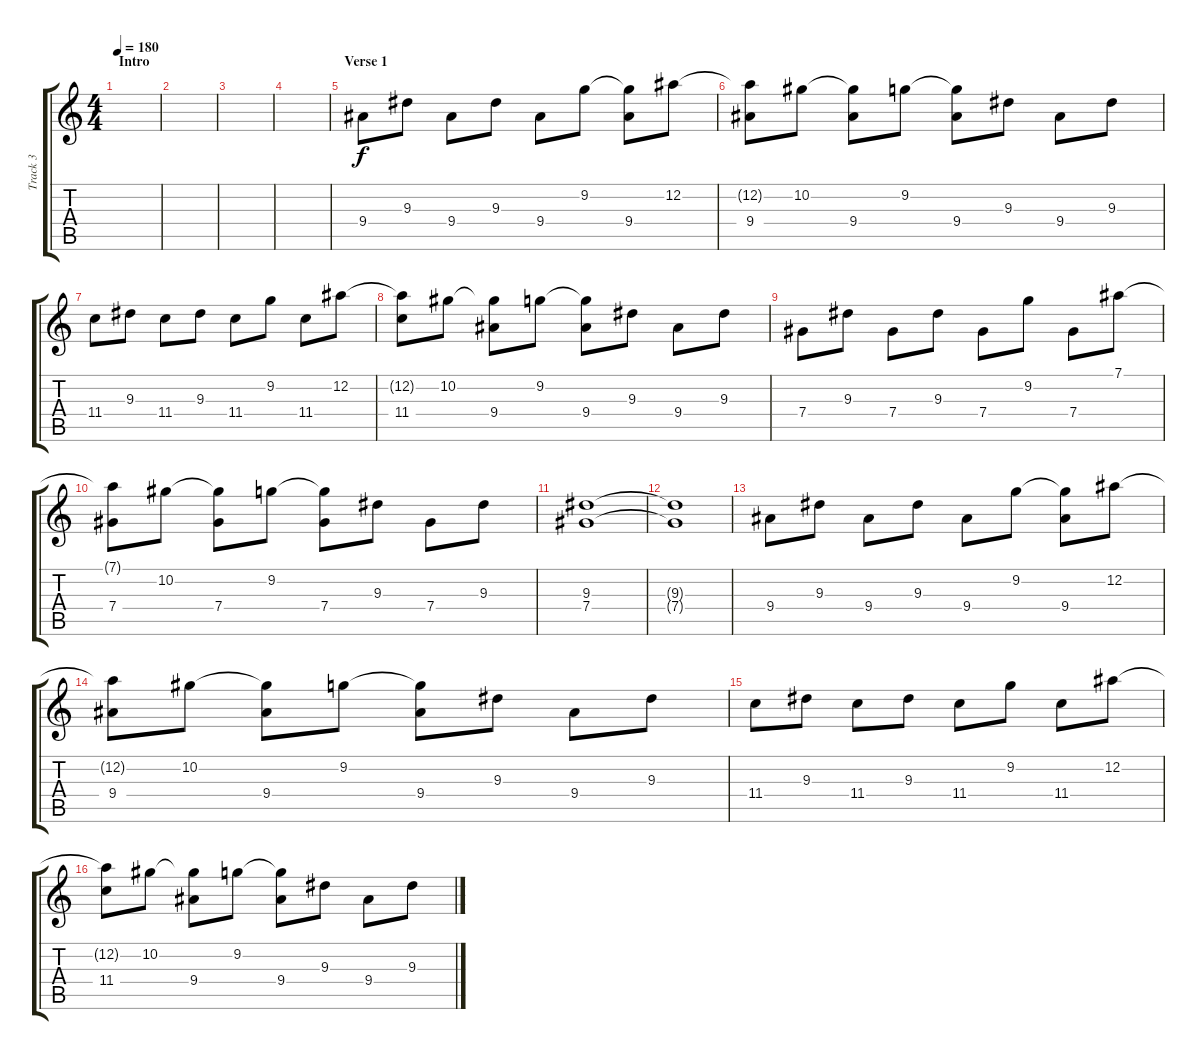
\track ("Track 3" "Track 3") {instrument electricguitarclean}
\staff {score tabs}
\tuning (Eb4 Bb3 Gb3 Db3 Ab2 Eb2) {hide}
\ts (4 4)
\section ("" "Intro")
\tempo 180
\clef g2
\ks c
|
|
|
|
\section ("" "Verse 1")
9.4.8{instrument electricguitarclean} 9.3.8 9.4.8 9.3.8 9.4.8 9.2.8 (9.2{t} 9.4).8 12.2.8 |
(12.2{t} 9.4).8 10.2.8 (10.2{t} 9.4).8 9.2.8 (9.2{t} 9.4).8 9.3.8 9.4.8 9.3.8 |
11.4.8 9.3.8 11.4.8 9.3.8 11.4.8 9.2.8 11.4.8 12.2.8 |
(12.2{t} 11.4).8 10.2.8 (10.2{t} 9.4).8 9.2.8 (9.2{t} 9.4).8 9.3.8 9.4.8 9.3.8 |
7.4.8 9.3.8 7.4.8 9.3.8 7.4.8 9.2.8 7.4.8 7.1.8 |
(7.1{t} 7.4).8 10.2.8 (10.2{t} 7.4).8 9.2.8 (9.2{t} 7.4).8 9.3.8 7.4.8 9.3.8 |
(9.3 7.4).1 |
(9.3{t} 7.4{t}).1 |
9.4.8 9.3.8 9.4.8 9.3.8 9.4.8 9.2.8 (9.2{t} 9.4).8 12.2.8 |
(12.2{t} 9.4).8 10.2.8 (10.2{t} 9.4).8 9.2.8 (9.2{t} 9.4).8 9.3.8 9.4.8 9.3.8 |
11.4.8 9.3.8 11.4.8 9.3.8 11.4.8 9.2.8 11.4.8 12.2.8 |
(12.2{t} 11.4).8 10.2.8 (10.2{t} 9.4).8 9.2.8 (9.2{t} 9.4).8 9.3.8 9.4.8 9.3.8
